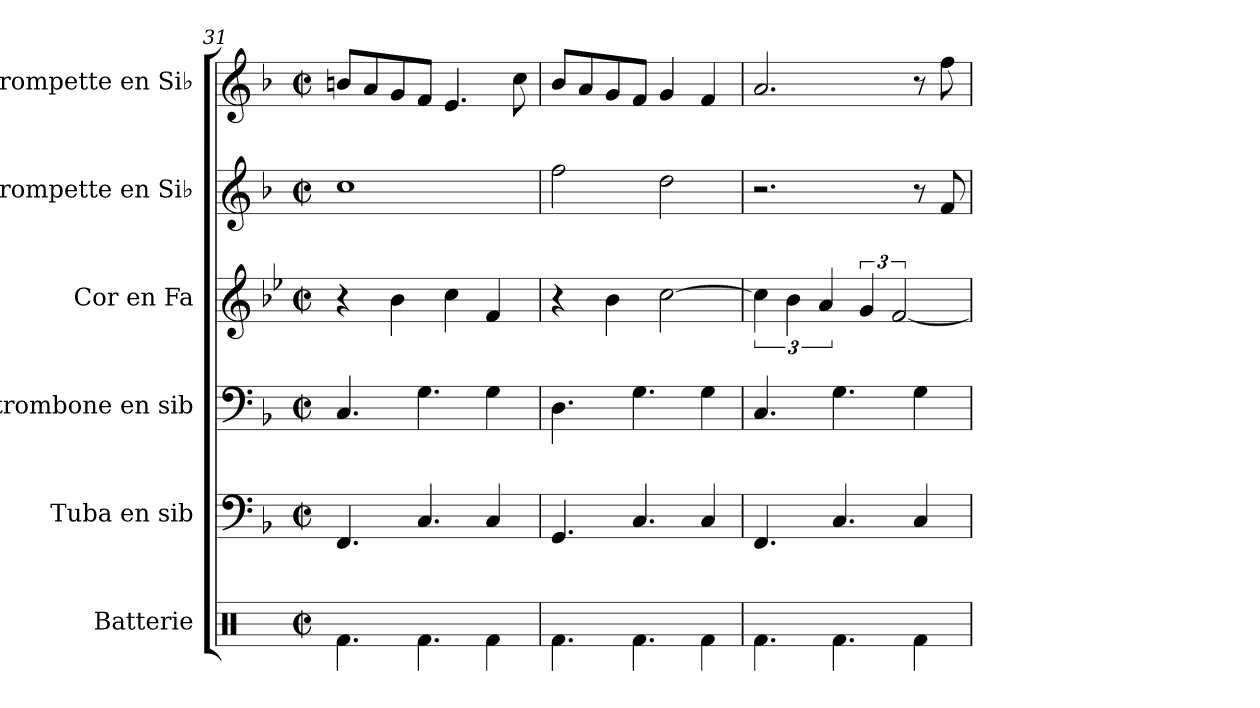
**kern	**kern	**kern	**kern	**kern	**kern
*part6	*part5	*part4	*part3	*part2	*part1
*staff6	*staff5	*staff4	*staff3	*staff2	*staff1
*I"Batterie	*I"Tuba en sib	*I"trombone en sib	*I"Cor en Fa	*I"Trompette en Si♭	*I"Trompette en Si♭
*I'Batt.	*I'Tub. sib	*I'Trb. sib	*I'Cor Fa	*I'Tromp. Si♭	*I'Tromp. Si♭
*clefX	*clefF4	*clefF4	*clefG2	*clefG2	*clefG2
*	*ITrd1c2	*ITrd1c2	*ITrd4c7	*ITrd1c2	*ITrd1c2
*k[]	*k[b-e-a-]	*k[b-e-a-]	*k[b-e-a-]	*k[b-e-a-]	*k[b-e-a-]
*M4/4	*M4/4	*M4/4	*M4/4	*M4/4	*M4/4
*met(c|)	*met(c|)	*met(c|)	*met(c|)	*met(c|)	*met(c|)
=31	=31	=31	=31	=31	=31
4.Rf\	4.EE-/	4.BB-/	4r	1b-	8an/L
.	.	.	.	.	8g/
.	.	.	4e-\	.	8f/
4.Rf\	4.BB-/	4.F\	.	.	8e-/J
.	.	.	4f\	.	4.d/
4Rf\	4BB-/	4F\	4B-/	.	.
.	.	.	.	.	8b-\
=32	=32	=32	=32	=32	=32
4.Rf\	4.FF/	4.C\	4r	2ee-\	8a-/L
.	.	.	.	.	8g/
.	.	.	4e-\	.	8f/
4.Rf\	4.BB-/	4.F\	.	.	8e-/J
.	.	.	[2f\	2cc\	4f/
4Rf\	4BB-/	4F\	.	.	4e-/
=33	=33	=33	=33	=33	=33
4.Rf\	4.EE-/	4.BB-/	6f\]	2.r	2.g/
.	.	.	6e-\	.	.
.	.	.	6d/	.	.
4.Rf\	4.BB-/	4.F\	.	.	.
.	.	.	6c/	.	.
.	.	.	[3B-/	.	.
4Rf\	4BB-/	4F\	.	8r	8r
.	.	.	.	8e-/	8ee-\
=	=	=	=	=	=
*-	*-	*-	*-	*-	*-
